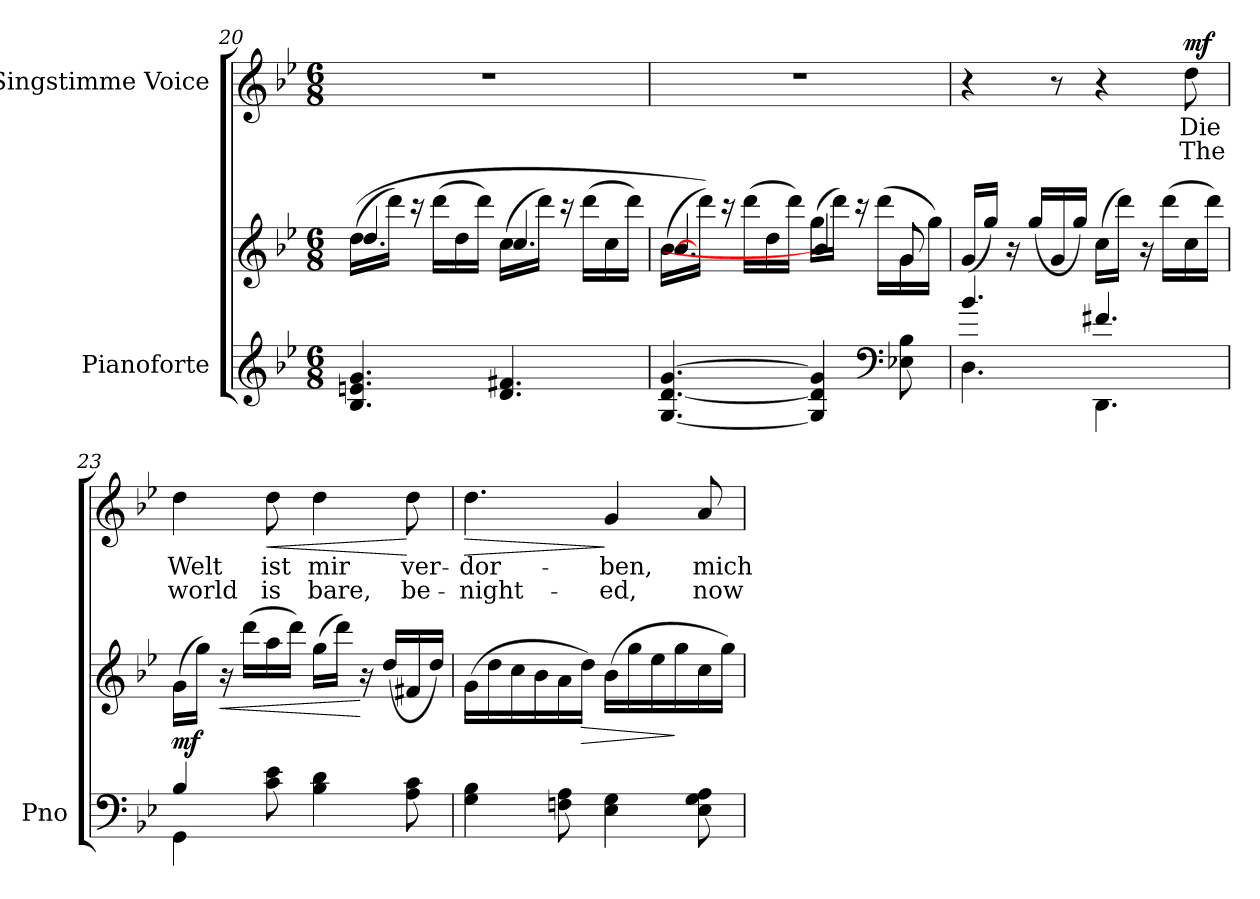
**kern	**kern	**dynam	**kern	**text	**text	**dynam
*part2	*part2	*part2	*part1	*part1	*part1	*part1
*staff3	*staff2	*staff2/3	*staff1	*staff1	*staff1	*staff1
*I"Pianoforte	*	*	*I"Singstimme Voice	*	*	*
*I'Pno	*	*	*	*	*	*
*clefG2	*clefG2	*	*clefG2	*	*	*
*k[b-e-]	*k[b-e-]	*	*k[b-e-]	*	*	*
*M6/8	*M6/8	*	*M6/8	*	*	*
=20	=20	=20	=20	=20	=20	=20
!	!LO:TX:b:i:t=Melodia ben marcato	!	!	!	!	!
!	!LO:N:head=solid	!	!	!	!	!
*	*^	*	*	*	*	*
4.B-/ 4.en/ 4.g/	(>(>16dd\LL	4.dd/	.	2.r	.	.	.
.	16ddd\JJ)	.	.	.	.	.	.
.	16r	.	.	.	.	.	.
.	(>16ddd\LL	.	.	.	.	.	.
.	16dd\	.	.	.	.	.	.
.	16ddd\JJ)	.	.	.	.	.	.
!	!LO:N:head=solid	!	!	!	!	!	!
4.d/ 4.f#X/	(>16cc\LL	4.cc/	.	.	.	.	.
.	16ddd\JJ)	.	.	.	.	.	.
.	16r	.	.	.	.	.	.
.	(>16ddd\LL	.	.	.	.	.	.
.	16cc\	.	.	.	.	.	.
.	16ddd\JJ)	.	.	.	.	.	.
=21	=21	=21	=21	=21	=21	=21	=21
!	!LO:N:head=solid	!	!	!	!	!	!
[4.G/ [4.d/ [4.g/	(>[>16b-\LL	4.b-/	.	2.r	.	.	.
.	16ddd\JJ))	.	.	.	.	.	.
.	16r	.	.	.	.	.	.
.	(>16ddd\LL	.	.	.	.	.	.
.	16dd\	.	.	.	.	.	.
.	16ddd\JJ)	.	.	.	.	.	.
!	!LO:N:head=solid	!	!	!	!	!	!
4G/] 4d/] 4g/]	(>16gg\LL	4b-/]	.	.	.	.	.
.	16ddd\JJ)	.	.	.	.	.	.
.	16r	.	.	.	.	.	.
.	(>16ddd\LL	.	.	.	.	.	.
*clefF4	*	*	*	*	*	*	*
8E-X\ 8B-\	16g\	8g/	.	.	.	.	.
.	16gg\JJ)	.	.	.	.	.	.
*	*v	*v	*	*	*	*	*
!!LO:LB:g=z
=22	=22	=22	=22	=22	=22	=22
*^	*	*	*	*	*	*
*	*^	*	*	*	*	*	*
4.b-/	4.D:\	4.ryy	(<16g/LL	.	4r	.	.	.
.	.	.	16gg/JJ)	.	.	.	.	.
.	.	.	16r	.	.	.	.	.
.	.	.	(<16gg/LL	.	.	.	.	.
.	.	.	16g/	.	8r	.	.	.
.	.	.	16gg/JJ)	.	.	.	.	.
4.f#X/	4.DD:\	4ryy	(>16cc\LL	.	4r	.	.	.
.	.	.	16ddd\JJ)	.	.	.	.	.
.	.	.	16r	.	.	.	.	.
.	.	.	(>16ddd\LL	.	.	.	.	.
!	!	!	!	!	!	!LO:LY:b	!LO:LY:b	!LO:DY:a
.	.	8ryy	16cc\	.	8dd\	Die	The	mf
.	.	.	16ddd\JJ)	.	.	.	.	.
*	*v	*v	*	*	*	*	*	*
!!LO:LB:g=z
=23	=23	=23	=23	=23	=23	=23	=23
!	!	!	!LO:DY:b	!	!LO:LY:b	!LO:LY:b	!
4B-/	4GG\	(16g\LL	mf	4dd\	Welt	world	.
.	.	16gg\JJ)	.	.	.	.	.
!	!	!	!LO:HP:b	!	!	!	!
.	.	16r	<	.	.	.	.
.	.	(16ddd\LL	.	.	.	.	.
!	!	!	!	!	!LO:LY:b	!LO:LY:b	!LO:HP:b
8c\ 8e-\	2ryy	16aa\	.	8dd\	ist	is	<
.	.	16ddd\JJ)	.	.	.	.	.
!	!	!	!	!	!LO:LY:b	!LO:LY:b	!
4B-\ 4d\	.	(16gg\LL	.	4dd\	mir	bare,	.
.	.	16ddd\JJ)	.	.	.	.	.
.	.	16r	[	.	.	.	.
.	.	(16dd/LL	.	.	.	.	.
!	!	!	!	!	!LO:LY:b	!LO:LY:b	!
8A\ 8c\	.	16f#X/	.	8dd\	ver-	be-	[
.	.	16dd/JJ)	.	.	.	.	.
*v	*v	*	*	*	*	*	*
=24	=24	=24	=24	=24	=24	=24
!	!	!	!	!LO:LY:b	!LO:LY:b	!LO:HP:b
4G\ 4B-\	(16g\LL	.	4.dd\	-dor-	-night-	>
.	16dd\	.	.	.	.	.
.	16cc\	.	.	.	.	.
.	16b-\	.	.	.	.	.
8Fn\ 8A\	16a\	.	.	.	.	.
!	!	!LO:HP:b	!	!	!	!
.	16dd\JJ)	>	.	.	.	.
!	!	!	!	!LO:LY:b	!LO:LY:b	!
4E-\ 4G\	(16b-\LL	.	4g/	-ben,	-ed,	]
.	16gg\	.	.	.	.	.
.	16ee-\	.	.	.	.	.
.	16gg\	]	.	.	.	.
!	!	!	!	!LO:LY:b	!LO:LY:b	!
8E-\ 8G\ 8A\	16cc\	.	8a/	mich	now	.
.	16gg\JJ)	.	.	.	.	.
=	=	=	=	=	=	=
*-	*-	*-	*-	*-	*-	*-
